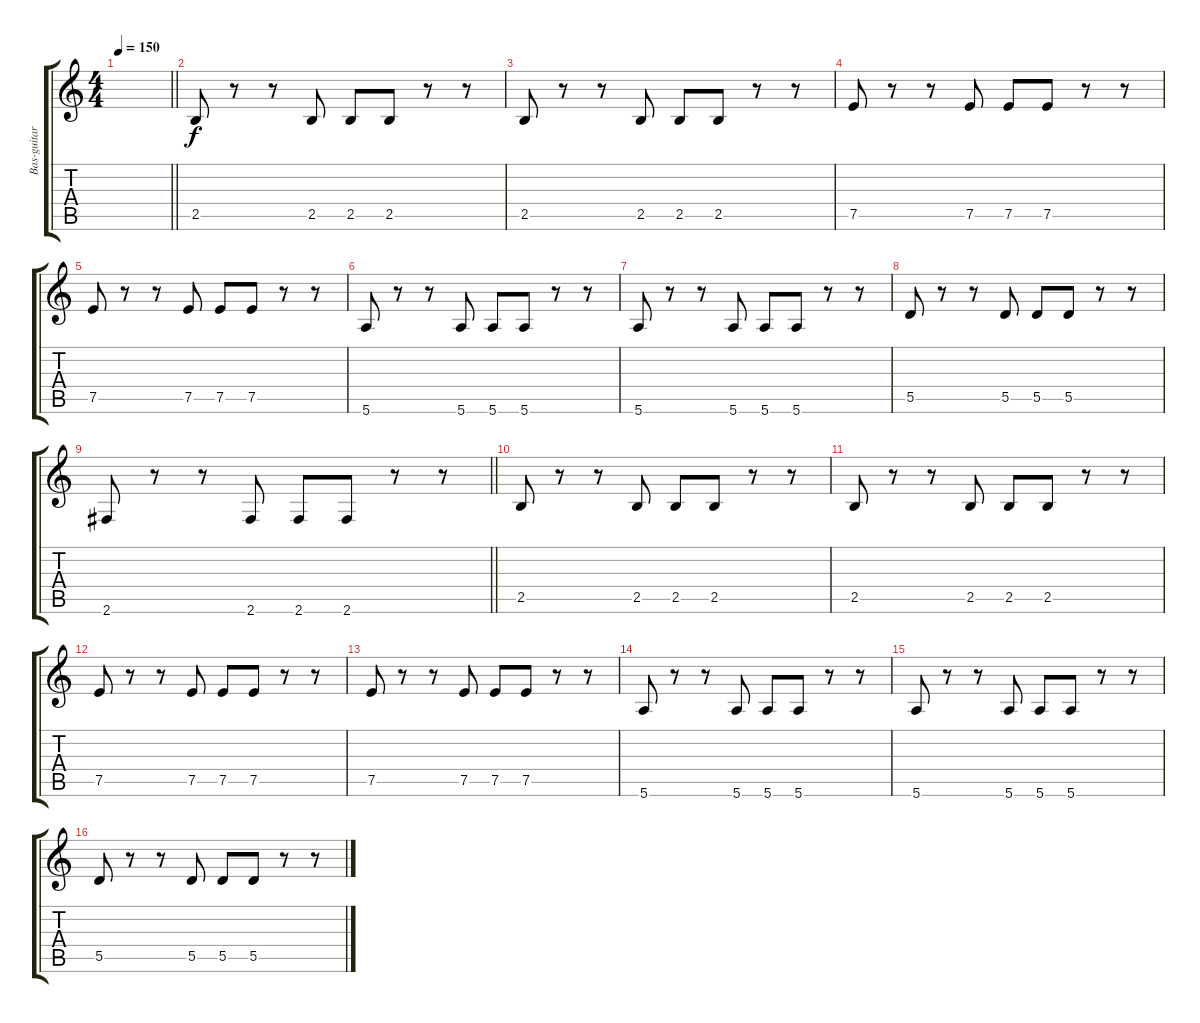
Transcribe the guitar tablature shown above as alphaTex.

\track ("Bas-guitar" "Bas-guitar") {instrument electricbasspick}
\staff {score tabs}
\tuning (E4 B3 G3 D3 A2 E2) {hide}
\ts (4 4)
\tempo 150
\clef g2
\barLineRight lightlight
\ks c
|
2.5.8 r.8 r.8 2.5.8 2.5.8 2.5.8 r.8 r.8 |
2.5.8 r.8 r.8 2.5.8 2.5.8 2.5.8 r.8 r.8 |
7.5.8 r.8 r.8 7.5.8 7.5.8 7.5.8 r.8 r.8 |
7.5.8 r.8 r.8 7.5.8 7.5.8 7.5.8 r.8 r.8 |
5.6.8 r.8 r.8 5.6.8 5.6.8 5.6.8 r.8 r.8 |
5.6.8 r.8 r.8 5.6.8 5.6.8 5.6.8 r.8 r.8 |
5.5.8 r.8 r.8 5.5.8 5.5.8 5.5.8 r.8 r.8 |
\barLineRight lightlight
2.6.8 r.8 r.8 2.6.8 2.6.8 2.6.8 r.8 r.8 |
2.5.8 r.8 r.8 2.5.8 2.5.8 2.5.8 r.8 r.8 |
2.5.8 r.8 r.8 2.5.8 2.5.8 2.5.8 r.8 r.8 |
7.5.8 r.8 r.8 7.5.8 7.5.8 7.5.8 r.8 r.8 |
7.5.8 r.8 r.8 7.5.8 7.5.8 7.5.8 r.8 r.8 |
5.6.8 r.8 r.8 5.6.8 5.6.8 5.6.8 r.8 r.8 |
5.6.8 r.8 r.8 5.6.8 5.6.8 5.6.8 r.8 r.8 |
5.5.8 r.8 r.8 5.5.8 5.5.8 5.5.8 r.8 r.8
